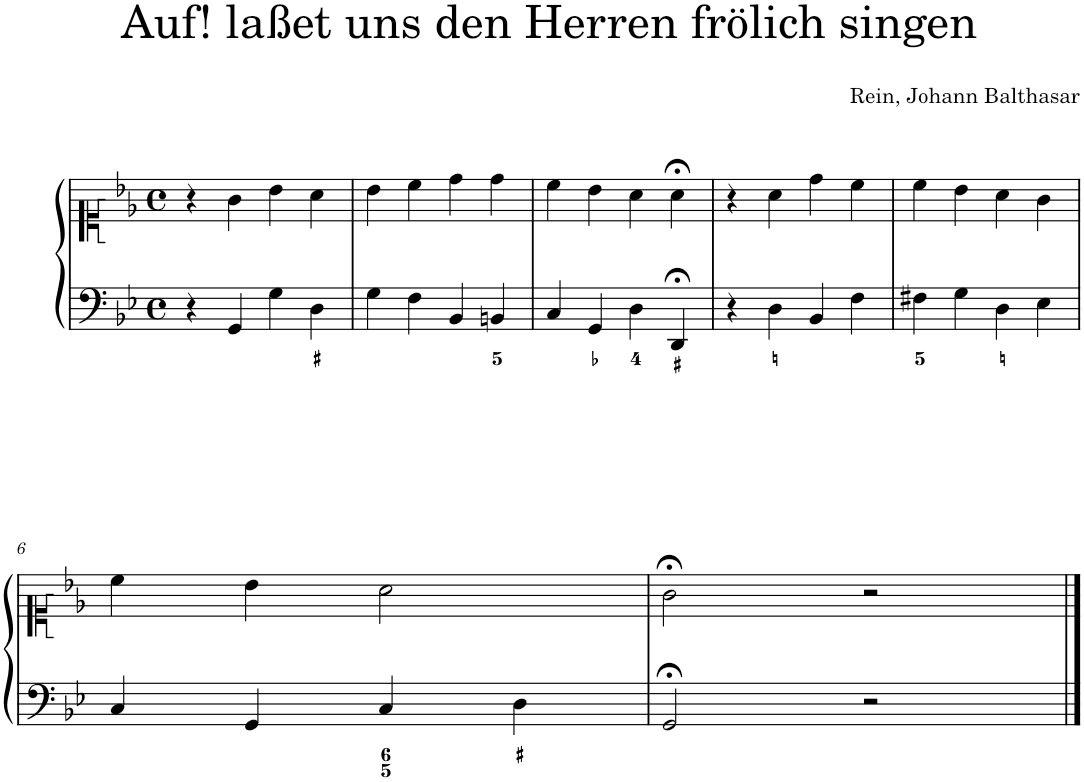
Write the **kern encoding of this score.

**kern	**kern
*part1	*part1
*staff2	*staff1
*I"Piano	*
*I'Pno.	*
*clefF4	*clefC1
*k[b-e-]	*k[b-e-]
*M4/4	*M4/4
*met(c)	*met(c)
=1	=1
4r	4r
4GG/	4g\
4G\	4b-\
4D\	4a\
=2	=2
4G\	4b-\
4F\	4cc\
4BB-/	4dd\
4BBn/	4dd\
=3	=3
4C/	4cc\
4GG/	4b-\
4D\	4a\
4DD;</	4a;<\
=4	=4
4r	4r
4D\	4a\
4BB-/	4dd\
4F\	4cc\
=5	=5
4F#X\	4cc\
4G\	4b-\
4D\	4a\
4E-\	4g\
!!LO:LB:g=z
=6	=6
4C/	4cc\
4GG/	4b-\
4C/	2a\
4D\	.
=7	=7
2GG;</	2g;<\
2r	2r
==	==
*-	*-
